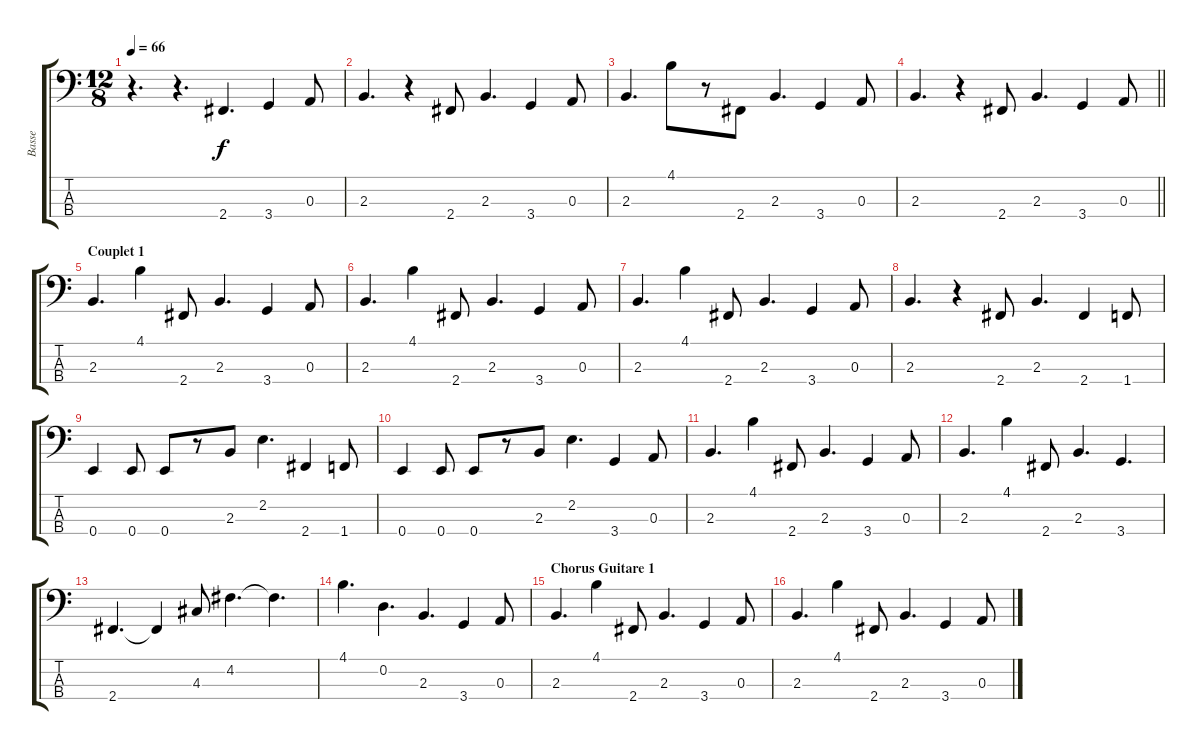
\track ("Basse" "Basse") {instrument electricbassfinger}
\staff {score tabs}
\tuning (G2 D2 A1 E1) {hide}
\ts (12 8)
\tempo 66
\clef f4
\ks c
r.4{d dy f instrument electricbassfinger} r.4{d} 2.4.4{d} 3.4.4 0.3.8 |
2.3.4{d} r.4 2.4.8 2.3.4{d} 3.4.4 0.3.8 |
2.3.4{d} 4.1.8 r.8 2.4.8 2.3.4{d} 3.4.4 0.3.8 |
\barLineRight lightlight
2.3.4{d} r.4 2.4.8 2.3.4{d} 3.4.4 0.3.8 |
\section ("" "Couplet 1")
2.3.4{d} 4.1.4 2.4.8 2.3.4{d} 3.4.4 0.3.8 |
2.3.4{d} 4.1.4 2.4.8 2.3.4{d} 3.4.4 0.3.8 |
2.3.4{d} 4.1.4 2.4.8 2.3.4{d} 3.4.4 0.3.8 |
2.3.4{d} r.4 2.4.8 2.3.4{d} 2.4.4 1.4.8 |
0.4.4 0.4.8 0.4.8 r.8 2.3.8 2.2.4{d} 2.4.4 1.4.8 |
0.4.4 0.4.8 0.4.8 r.8 2.3.8 2.2.4{d} 3.4.4 0.3.8 |
2.3.4{d} 4.1.4 2.4.8 2.3.4{d} 3.4.4 0.3.8 |
2.3.4{d} 4.1.4 2.4.8 2.3.4{d} 3.4.4{d} |
2.4.4{d} 2.4{t}.4 4.3.8 4.2.4{d} 4.2{t}.4{d} |
4.1.4{d} 0.2.4{d} 2.3.4{d} 3.4.4 0.3.8 |
\section ("" "Chorus Guitare 1")
2.3.4{d} 4.1.4 2.4.8 2.3.4{d} 3.4.4 0.3.8 |
2.3.4{d} 4.1.4 2.4.8 2.3.4{d} 3.4.4 0.3.8
